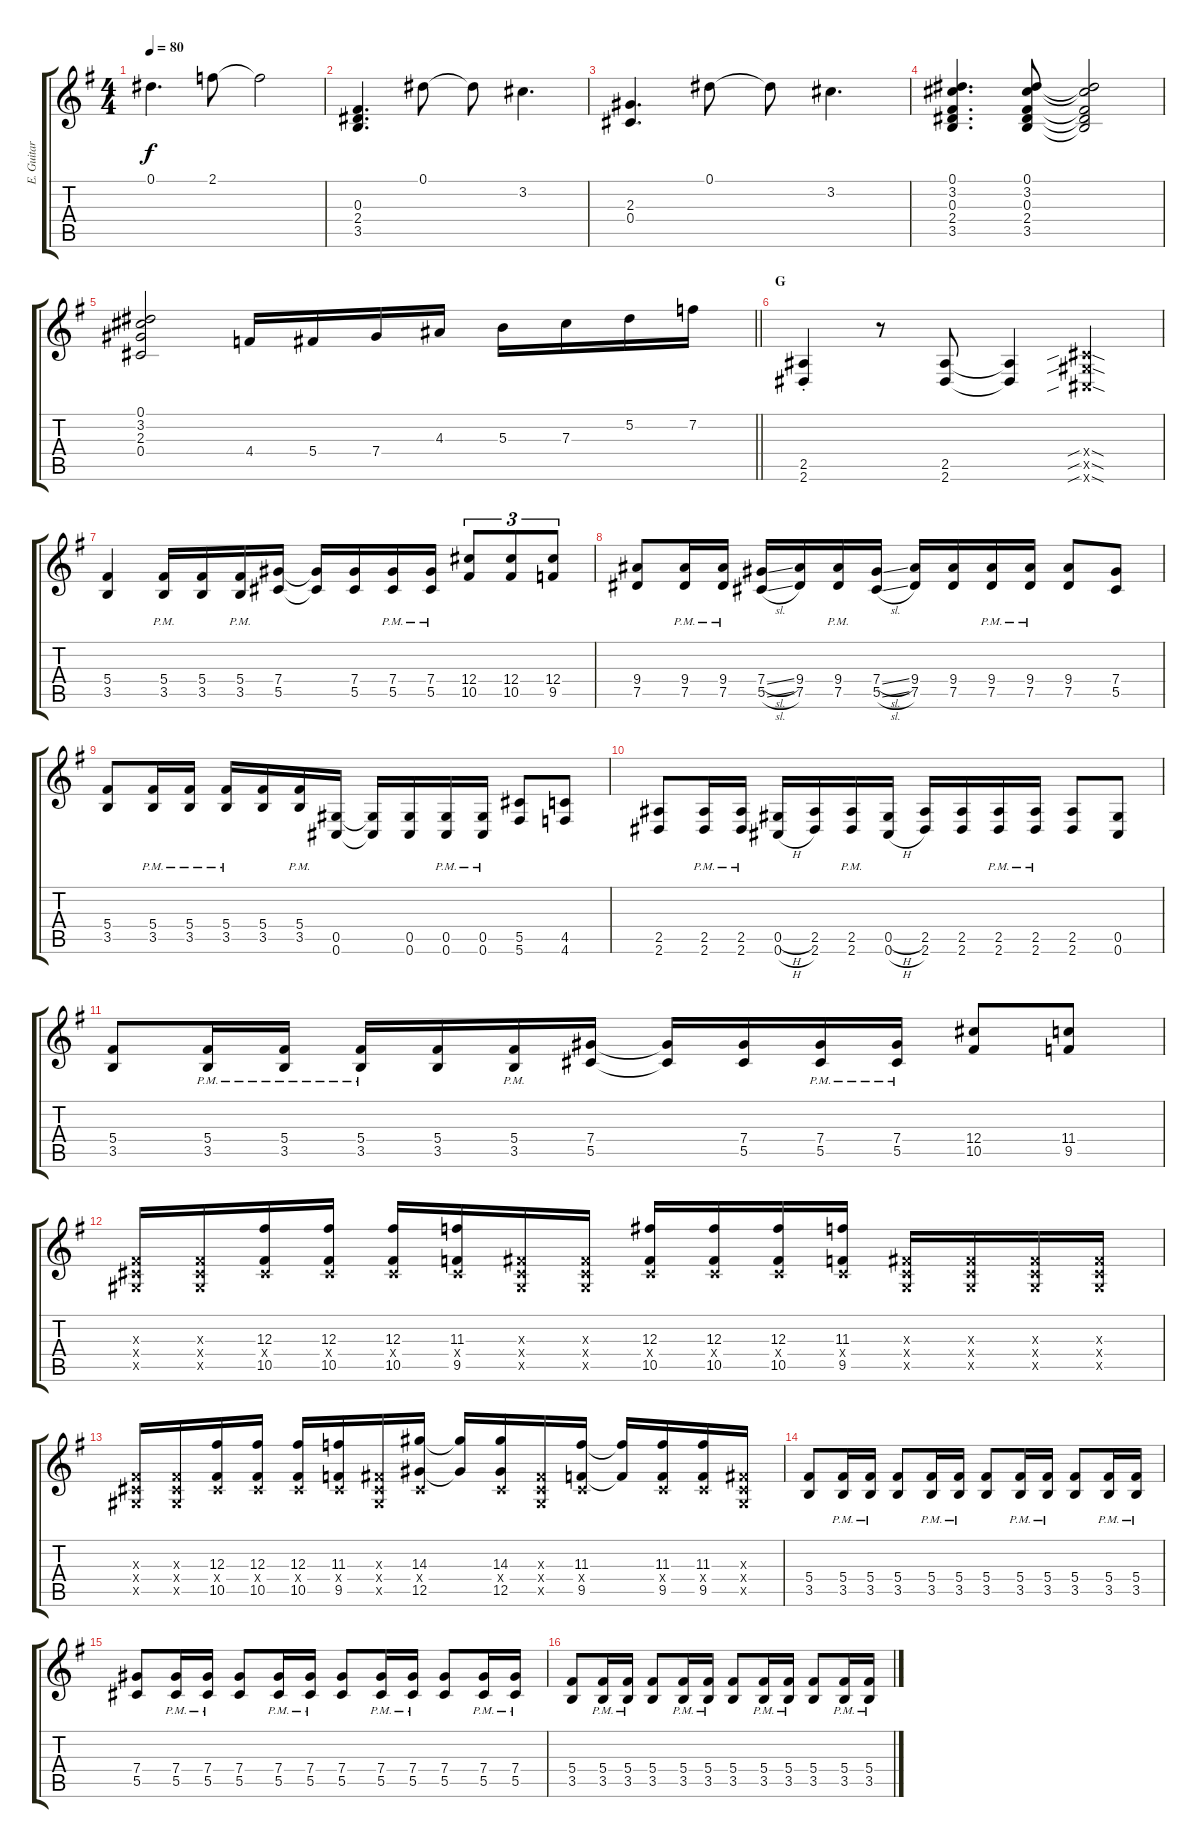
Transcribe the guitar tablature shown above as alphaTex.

\track ("E. Guitar II" "E. Guitar ") {instrument distortionguitar}
\staff {score tabs}
\tuning (Eb4 Bb3 Gb3 Db3 Ab2 Db2) {hide}
\ts (4 4)
\tempo 80
\clef g2
\ks g
0.1.4{d dy f} 2.1.8 2.1{t}.2 |
(0.3 2.4 3.5).4{d} 0.1.8 0.1{t}.8 3.2.4{d} |
(2.3 0.4).4{d} 0.1.8 0.1{t}.8 3.2.4{d} |
(0.1 3.2 0.3 2.4 3.5).4{d} (0.1 3.2 0.3 2.4 3.5).8 (0.1{t} 3.2{t} 0.3{t} 2.4{t} 3.5{t}).2 |
\barLineRight lightlight
(0.1 3.2 2.3 0.4).2 4.4.16 5.4.16 7.4.16 4.3.16 5.3.16 7.3.16 5.2.16 7.2.16 |
\section ("" "G")
(2.5{st} 2.6{st}).4 r.8 (2.5 2.6).8 (2.5{t} 2.6{t}).4 (0.4{sib sod x} 0.5{sib sod x} 0.6{sib sod x}).4 |
(5.4 3.5).4 (5.4{pm} 3.5{pm}).16 (5.4 3.5).16 (5.4{pm} 3.5{pm}).16 (7.4 5.5).16 (7.4{t} 5.5{t}).16 (7.4 5.5).16 (7.4{pm} 5.5{pm}).16 (7.4{pm} 5.5{pm}).16 (12.4 10.5).8{tu (3 2)} (12.4 10.5).8{tu (3 2)} (12.4 9.5).8{tu (3 2)} |
(9.4 7.5).8 (9.4{pm} 7.5{pm}).16 (9.4{pm} 7.5{pm}).16 (7.4{sl} 5.5{sl}).16 (9.4 7.5).16 (9.4{pm} 7.5{pm}).16 (7.4{sl} 5.5{sl}).16 (9.4 7.5).16 (9.4 7.5).16 (9.4{pm} 7.5{pm}).16 (9.4{pm} 7.5{pm}).16 (9.4 7.5).8 (7.4 5.5).8 |
(5.4 3.5).8 (5.4{pm} 3.5{pm}).16 (5.4{pm} 3.5{pm}).16 (5.4{pm} 3.5{pm}).16 (5.4 3.5).16 (5.4{pm} 3.5{pm}).16 (0.5 0.6).16 (0.5{t} 0.6{t}).16 (0.5 0.6).16 (0.5{pm} 0.6{pm}).16 (0.5{pm} 0.6{pm}).16 (5.5 5.6).8 (4.5 4.6).8 |
(2.5 2.6).8 (2.5{pm} 2.6{pm}).16 (2.5{pm} 2.6{pm}).16 (0.5{h} 0.6{h}).16 (2.5 2.6).16 (2.5{pm} 2.6{pm}).16 (0.5{h} 0.6{h}).16 (2.5 2.6).16 (2.5 2.6).16 (2.5{pm} 2.6{pm}).16 (2.5{pm} 2.6{pm}).16 (2.5 2.6).8 (0.5 0.6).8 |
(5.4 3.5).8 (5.4{pm} 3.5{pm}).16 (5.4{pm} 3.5{pm}).16 (5.4{pm} 3.5{pm}).16 (5.4 3.5).16 (5.4{pm} 3.5{pm}).16 (7.4 5.5).16 (7.4{t} 5.5{t}).16 (7.4 5.5).16 (7.4{pm} 5.5{pm}).16 (7.4{pm} 5.5{pm}).16 (12.4 10.5).8 (11.4 9.5).8 |
(0.3{x} 0.4{x} 0.5{x}).16 (0.3{x} 0.4{x} 0.5{x}).16 (12.3 0.4{x} 10.5).16 (12.3 0.4{x} 10.5).16 (12.3 0.4{x} 10.5).16 (11.3 0.4{x} 9.5).16 (0.3{x} 0.4{x} 0.5{x}).16 (0.3{x} 0.4{x} 0.5{x}).16 (12.3 0.4{x} 10.5).16 (12.3 0.4{x} 10.5).16 (12.3 0.4{x} 10.5).16 (11.3 0.4{x} 9.5).16 (0.3{x} 0.4{x} 0.5{x}).16 (0.3{x} 0.4{x} 0.5{x}).16 (0.3{x} 0.4{x} 0.5{x}).16 (0.3{x} 0.4{x} 0.5{x}).16 |
(0.3{x} 0.4{x} 0.5{x}).16 (0.3{x} 0.4{x} 0.5{x}).16 (12.3 0.4{x} 10.5).16 (12.3 0.4{x} 10.5).16 (12.3 0.4{x} 10.5).16 (11.3 0.4{x} 9.5).16 (0.3{x} 0.4{x} 0.5{x}).16 (14.3 0.4{x} 12.5).16 (14.3{t} 12.5{t}).16 (14.3 0.4{x} 12.5).16 (0.3{x} 0.4{x} 0.5{x}).16 (11.3 0.4{x} 9.5).16 (11.3{t} 9.5{t}).16 (11.3 0.4{x} 9.5).16 (11.3 0.4{x} 9.5).16 (0.3{x} 0.4{x} 0.5{x}).16 |
(5.4 3.5).8 (5.4{pm} 3.5{pm}).16 (5.4{pm} 3.5{pm}).16 (5.4 3.5).8 (5.4{pm} 3.5{pm}).16 (5.4{pm} 3.5{pm}).16 (5.4 3.5).8 (5.4{pm} 3.5{pm}).16 (5.4{pm} 3.5{pm}).16 (5.4 3.5).8 (5.4{pm} 3.5{pm}).16 (5.4{pm} 3.5{pm}).16 |
(7.4 5.5).8 (7.4{pm} 5.5{pm}).16 (7.4{pm} 5.5{pm}).16 (7.4 5.5).8 (7.4{pm} 5.5{pm}).16 (7.4{pm} 5.5{pm}).16 (7.4 5.5).8 (7.4{pm} 5.5{pm}).16 (7.4{pm} 5.5{pm}).16 (7.4 5.5).8 (7.4{pm} 5.5{pm}).16 (7.4{pm} 5.5{pm}).16 |
(5.4 3.5).8 (5.4{pm} 3.5{pm}).16 (5.4{pm} 3.5{pm}).16 (5.4 3.5).8 (5.4{pm} 3.5{pm}).16 (5.4{pm} 3.5{pm}).16 (5.4 3.5).8 (5.4{pm} 3.5{pm}).16 (5.4{pm} 3.5{pm}).16 (5.4 3.5).8 (5.4{pm} 3.5{pm}).16 (5.4{pm} 3.5{pm}).16
